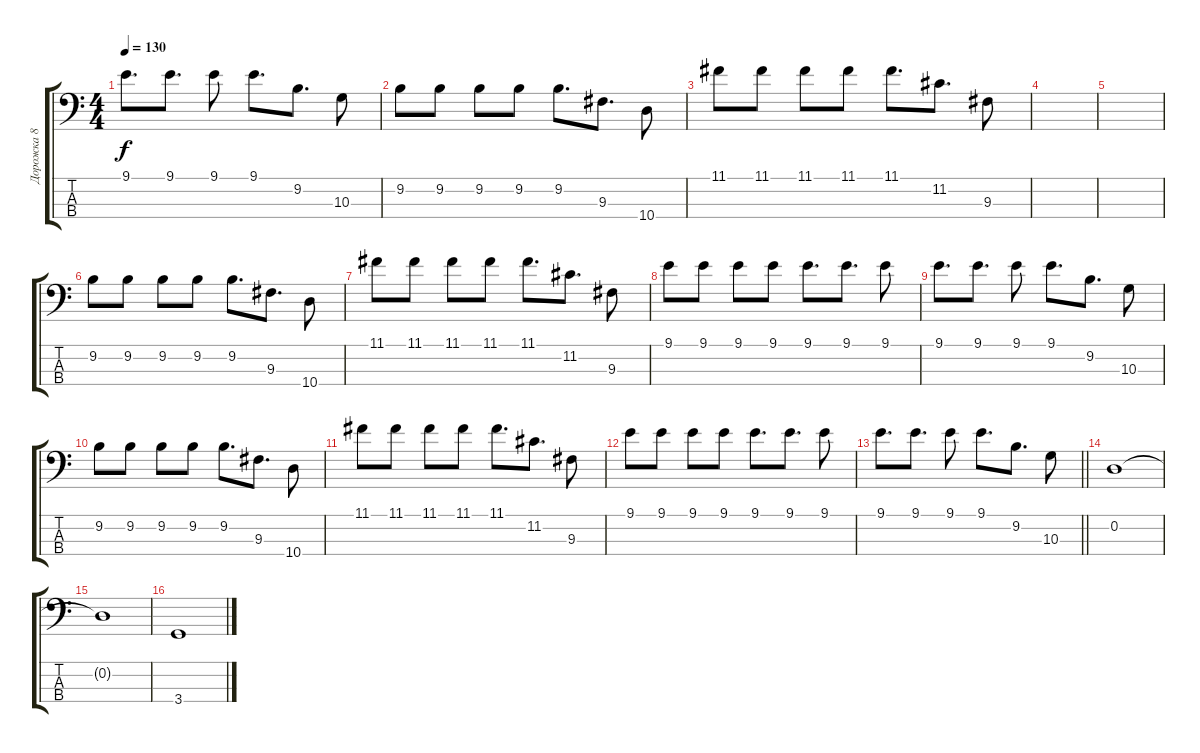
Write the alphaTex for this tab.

\track ("Дорожка 8" "Дорожка 8") {instrument electricbassfinger}
\staff {score tabs}
\tuning (G2 D2 A1 E1) {hide}
\ts (4 4)
\tempo 130
\clef f4
\ks c
9.1.8{d dy f} 9.1.8{d} 9.1.8 9.1.8{d} 9.2.8{d} 10.3.8 |
9.2.8 9.2.8 9.2.8 9.2.8 9.2.8{d} 9.3.8{d} 10.4.8 |
11.1.8 11.1.8 11.1.8 11.1.8 11.1.8{d} 11.2.8{d} 9.3.8 |
|
|
9.2.8 9.2.8 9.2.8 9.2.8 9.2.8{d} 9.3.8{d} 10.4.8 |
11.1.8 11.1.8 11.1.8 11.1.8 11.1.8{d} 11.2.8{d} 9.3.8 |
9.1.8 9.1.8 9.1.8 9.1.8 9.1.8{d} 9.1.8{d} 9.1.8 |
9.1.8{d} 9.1.8{d} 9.1.8 9.1.8{d} 9.2.8{d} 10.3.8 |
9.2.8 9.2.8 9.2.8 9.2.8 9.2.8{d} 9.3.8{d} 10.4.8 |
11.1.8 11.1.8 11.1.8 11.1.8 11.1.8{d} 11.2.8{d} 9.3.8 |
9.1.8 9.1.8 9.1.8 9.1.8 9.1.8{d} 9.1.8{d} 9.1.8 |
\barLineRight lightlight
9.1.8{d} 9.1.8{d} 9.1.8 9.1.8{d} 9.2.8{d} 10.3.8 |
0.2.1 |
0.2{t}.1 |
3.4.1
